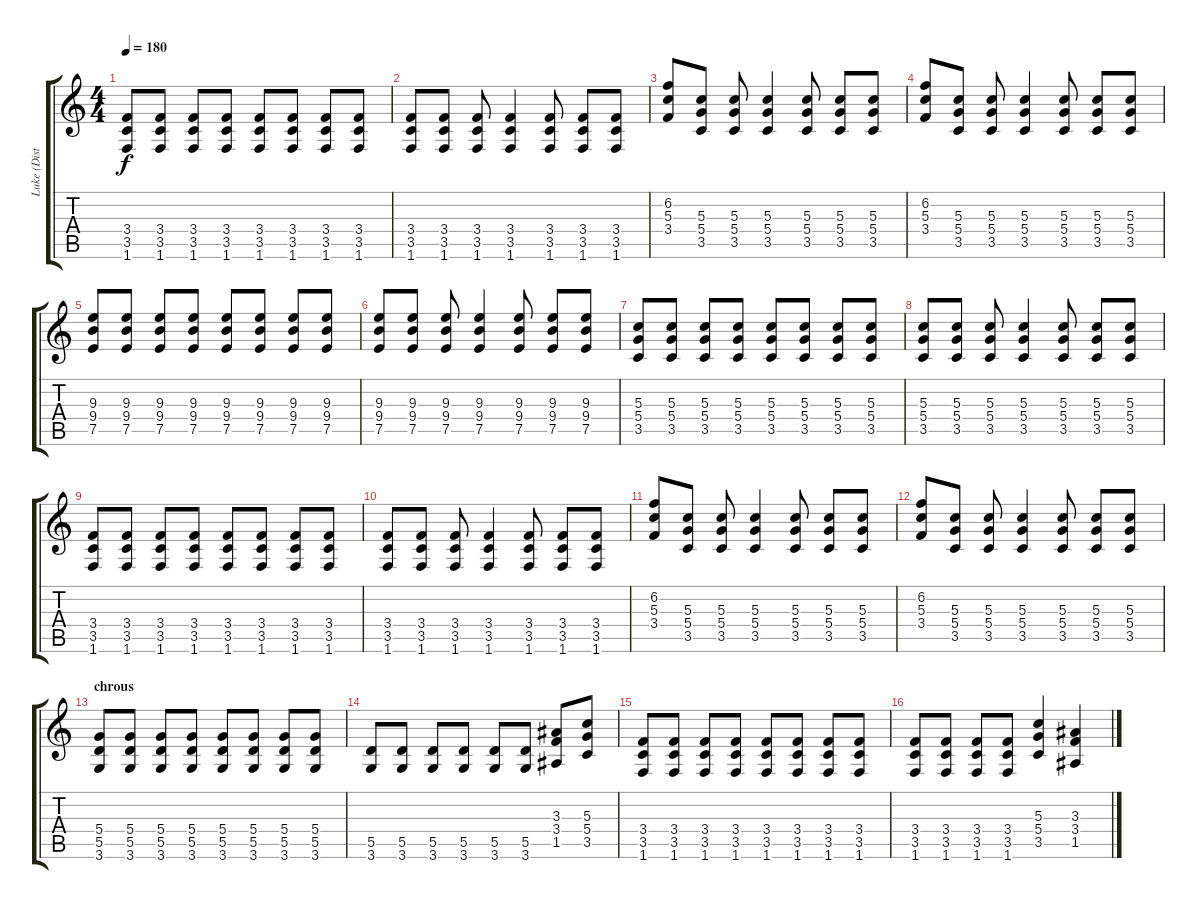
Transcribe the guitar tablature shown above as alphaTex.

\track ("Luke (Distortion)" "Luke (Dist") {instrument overdrivenguitar}
\staff {score tabs}
\tuning (E4 B3 G3 D3 A2 E2) {hide}
\ts (4 4)
\tempo 180
\clef g2
\ks c
(3.4 3.5 1.6).8{dy f} (3.4 3.5 1.6).8 (3.4 3.5 1.6).8 (3.4 3.5 1.6).8 (3.4 3.5 1.6).8 (3.4 3.5 1.6).8 (3.4 3.5 1.6).8 (3.4 3.5 1.6).8 |
(3.4 3.5 1.6).8 (3.4 3.5 1.6).8 (3.4 3.5 1.6).8 (3.4 3.5 1.6).4 (3.4 3.5 1.6).8 (3.4 3.5 1.6).8 (3.4 3.5 1.6).8 |
(6.2 5.3 3.4).8 (5.3 5.4 3.5).8 (5.3 5.4 3.5).8 (5.3 5.4 3.5).4 (5.3 5.4 3.5).8 (5.3 5.4 3.5).8 (5.3 5.4 3.5).8 |
(6.2 5.3 3.4).8 (5.3 5.4 3.5).8 (5.3 5.4 3.5).8 (5.3 5.4 3.5).4 (5.3 5.4 3.5).8 (5.3 5.4 3.5).8 (5.3 5.4 3.5).8 |
(9.3 9.4 7.5).8 (9.3 9.4 7.5).8 (9.3 9.4 7.5).8 (9.3 9.4 7.5).8 (9.3 9.4 7.5).8 (9.3 9.4 7.5).8 (9.3 9.4 7.5).8 (9.3 9.4 7.5).8 |
(9.3 9.4 7.5).8 (9.3 9.4 7.5).8 (9.3 9.4 7.5).8 (9.3 9.4 7.5).4 (9.3 9.4 7.5).8 (9.3 9.4 7.5).8 (9.3 9.4 7.5).8 |
(5.3 5.4 3.5).8 (5.3 5.4 3.5).8 (5.3 5.4 3.5).8 (5.3 5.4 3.5).8 (5.3 5.4 3.5).8 (5.3 5.4 3.5).8 (5.3 5.4 3.5).8 (5.3 5.4 3.5).8 |
(5.3 5.4 3.5).8 (5.3 5.4 3.5).8 (5.3 5.4 3.5).8 (5.3 5.4 3.5).4 (5.3 5.4 3.5).8 (5.3 5.4 3.5).8 (5.3 5.4 3.5).8 |
(3.4 3.5 1.6).8 (3.4 3.5 1.6).8 (3.4 3.5 1.6).8 (3.4 3.5 1.6).8 (3.4 3.5 1.6).8 (3.4 3.5 1.6).8 (3.4 3.5 1.6).8 (3.4 3.5 1.6).8 |
(3.4 3.5 1.6).8 (3.4 3.5 1.6).8 (3.4 3.5 1.6).8 (3.4 3.5 1.6).4 (3.4 3.5 1.6).8 (3.4 3.5 1.6).8 (3.4 3.5 1.6).8 |
(6.2 5.3 3.4).8 (5.3 5.4 3.5).8 (5.3 5.4 3.5).8 (5.3 5.4 3.5).4 (5.3 5.4 3.5).8 (5.3 5.4 3.5).8 (5.3 5.4 3.5).8 |
(6.2 5.3 3.4).8 (5.3 5.4 3.5).8 (5.3 5.4 3.5).8 (5.3 5.4 3.5).4 (5.3 5.4 3.5).8 (5.3 5.4 3.5).8 (5.3 5.4 3.5).8 |
\section ("" "chrous")
(5.4 5.5 3.6).8 (5.4 5.5 3.6).8 (5.4 5.5 3.6).8 (5.4 5.5 3.6).8 (5.4 5.5 3.6).8 (5.4 5.5 3.6).8 (5.4 5.5 3.6).8 (5.4 5.5 3.6).8 |
(5.5 3.6).8 (5.5 3.6).8 (5.5 3.6).8 (5.5 3.6).8 (5.5 3.6).8 (5.5 3.6).8 (3.3 3.4 1.5).8 (5.3 5.4 3.5).8 |
(3.4 3.5 1.6).8 (3.4 3.5 1.6).8 (3.4 3.5 1.6).8 (3.4 3.5 1.6).8 (3.4 3.5 1.6).8 (3.4 3.5 1.6).8 (3.4 3.5 1.6).8 (3.4 3.5 1.6).8 |
(3.4 3.5 1.6).8 (3.4 3.5 1.6).8 (3.4 3.5 1.6).8 (3.4 3.5 1.6).8 (5.3 5.4 3.5).4 (3.3 3.4 1.5).4
